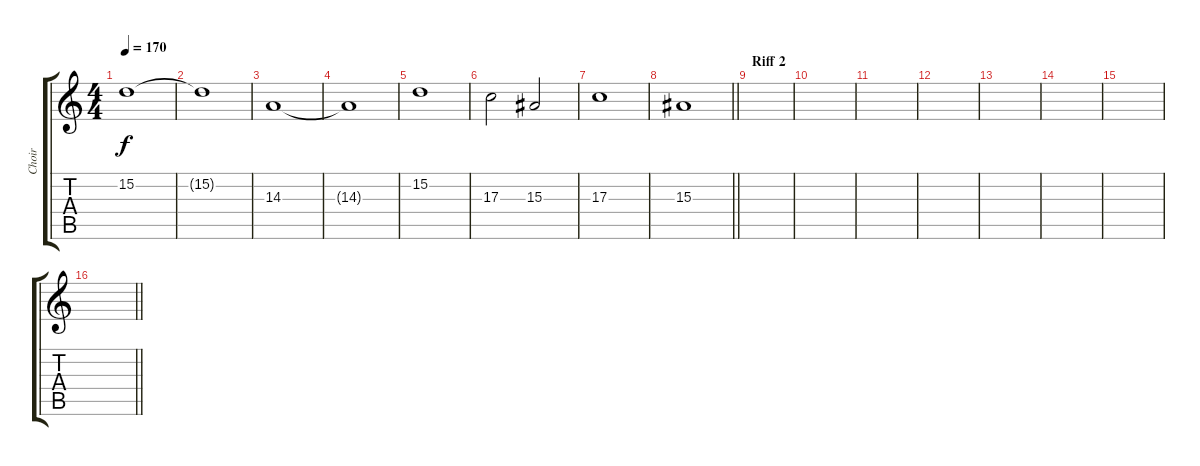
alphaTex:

\track ("Choir" "Choir") {instrument choiraahs}
\staff {score tabs}
\tuning (E4 B3 G3 D3 A2 E2) {hide}
\ts (4 4)
\tempo 170
\clef g2
\ks c
15.2.1{dy f} |
15.2{t}.1 |
14.3.1 |
14.3{t}.1 |
15.2.1 |
17.3.2 15.3.2 |
17.3.1 |
\barLineRight lightlight
15.3.1 |
\section ("" "Riff 2")
|
|
|
|
|
|
|
\barLineRight lightlight
